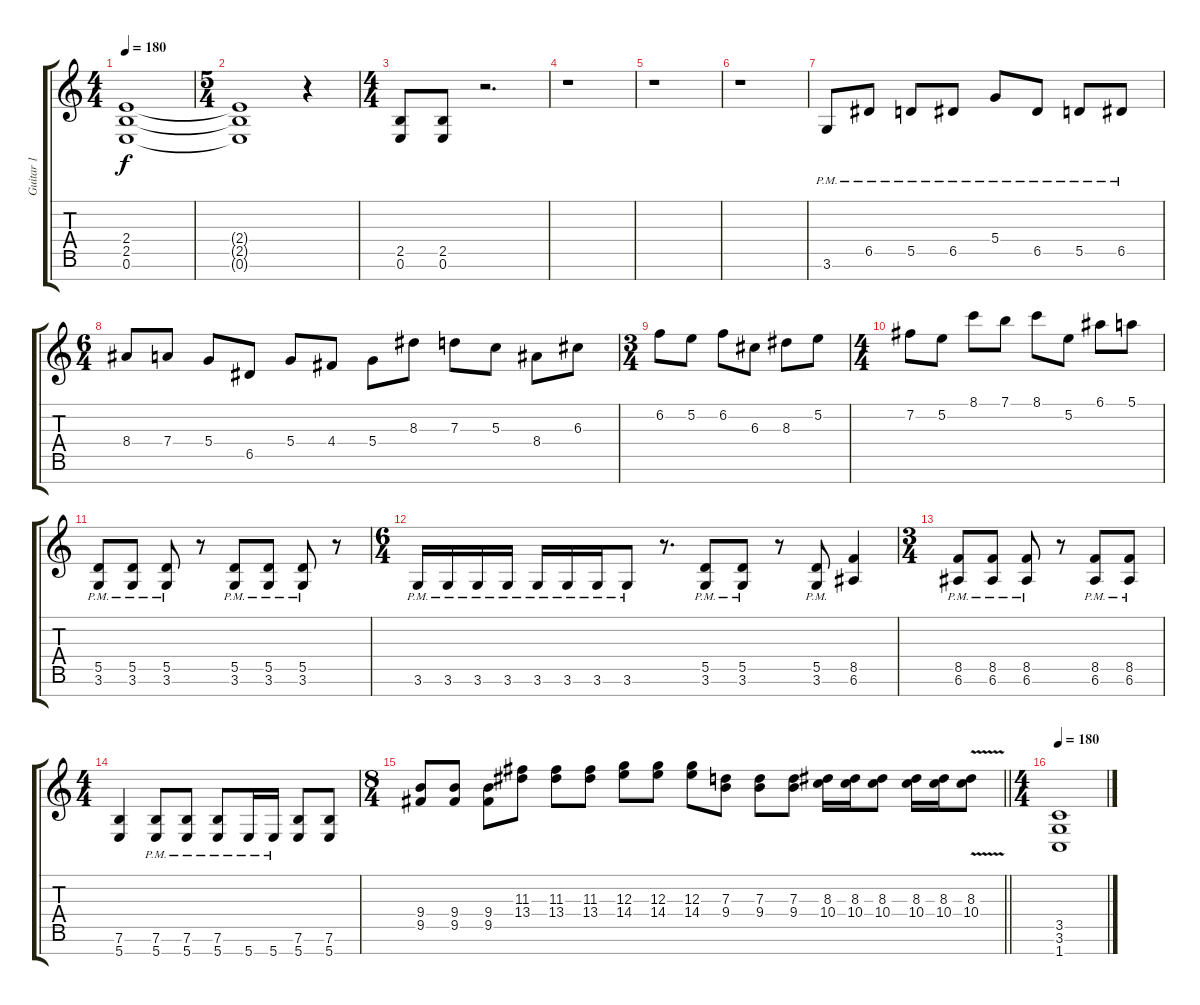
\track ("Guitar 1" "Guitar 1") {instrument distortionguitar}
\staff {score tabs}
\tuning (E4 B3 G3 D3 A2 E2 B1) {hide}
\ts (4 4)
\tempo 180
\clef g2
\ks c
(2.4{t} 2.5{t} 0.6{t}).1{dy f} |
\ts (5 4)
(2.4{t} 2.5{t} 0.6{t}).1 r.4 |
\ts (4 4)
(2.5 0.6).8 (2.5 0.6).8 r.2{d} |
r.1 |
r.1 |
r.1 |
3.6{pm}.8 6.5{pm}.8 5.5{pm}.8 6.5{pm}.8 5.4{pm}.8 6.5{pm}.8 5.5{pm}.8 6.5{pm}.8 |
\ts (6 4)
8.4.8 7.4.8 5.4.8 6.5.8 5.4.8 4.4.8 5.4.8 8.3.8 7.3.8 5.3.8 8.4.8 6.3.8 |
\ts (3 4)
6.2.8 5.2.8 6.2.8 6.3.8 8.3.8 5.2.8 |
\ts (4 4)
7.2.8 5.2.8 8.1.8 7.1.8 8.1.8 5.2.8 6.1.8 5.1.8 |
(5.5{pm} 3.6{pm}).8 (5.5{pm} 3.6{pm}).8 (5.5{pm} 3.6{pm}).8 r.8 (5.5{pm} 3.6{pm}).8 (5.5{pm} 3.6{pm}).8 (5.5{pm} 3.6{pm}).8 r.8 |
\ts (6 4)
3.6{pm}.16 3.6{pm}.16 3.6{pm}.16 3.6{pm}.16 3.6{pm}.16 3.6{pm}.16 3.6{pm}.16 3.6{pm}.8 r.8{d} (5.5{pm} 3.6{pm}).8 (5.5{pm} 3.6{pm}).8 r.8 (5.5{pm} 3.6{pm}).8 (8.5 6.6).4 |
\ts (3 4)
(8.5{pm} 6.6{pm}).8 (8.5{pm} 6.6{pm}).8 (8.5{pm} 6.6{pm}).8 r.8 (8.5{pm} 6.6{pm}).8 (8.5{pm} 6.6{pm}).8 |
\ts (4 4)
(7.6 5.7).4 (7.6{pm} 5.7{pm}).8 (7.6{pm} 5.7{pm}).8 (7.6{pm} 5.7{pm}).8 5.7{pm}.16 5.7{pm}.16 (7.6 5.7).8 (7.6 5.7).8 |
\ts (8 4)
\barLineRight lightlight
(9.4 9.5).8{instrument overdrivenguitar} (9.4 9.5).8 (9.4 9.5).8 (11.3 13.4).8 (11.3 13.4).8 (11.3 13.4).8 (12.3 14.4).8 (12.3 14.4).8 (12.3 14.4).8 (7.3 9.4).8 (7.3 9.4).8 (7.3 9.4).8 (8.3 10.4).16 (8.3 10.4).16 (8.3 10.4).8 (8.3 10.4).16 (8.3 10.4).16 (8.3{v} 10.4{v}).8 |
\ts (4 4)
\tempo 180
(3.5 3.6 1.7).1{instrument distortionguitar}
